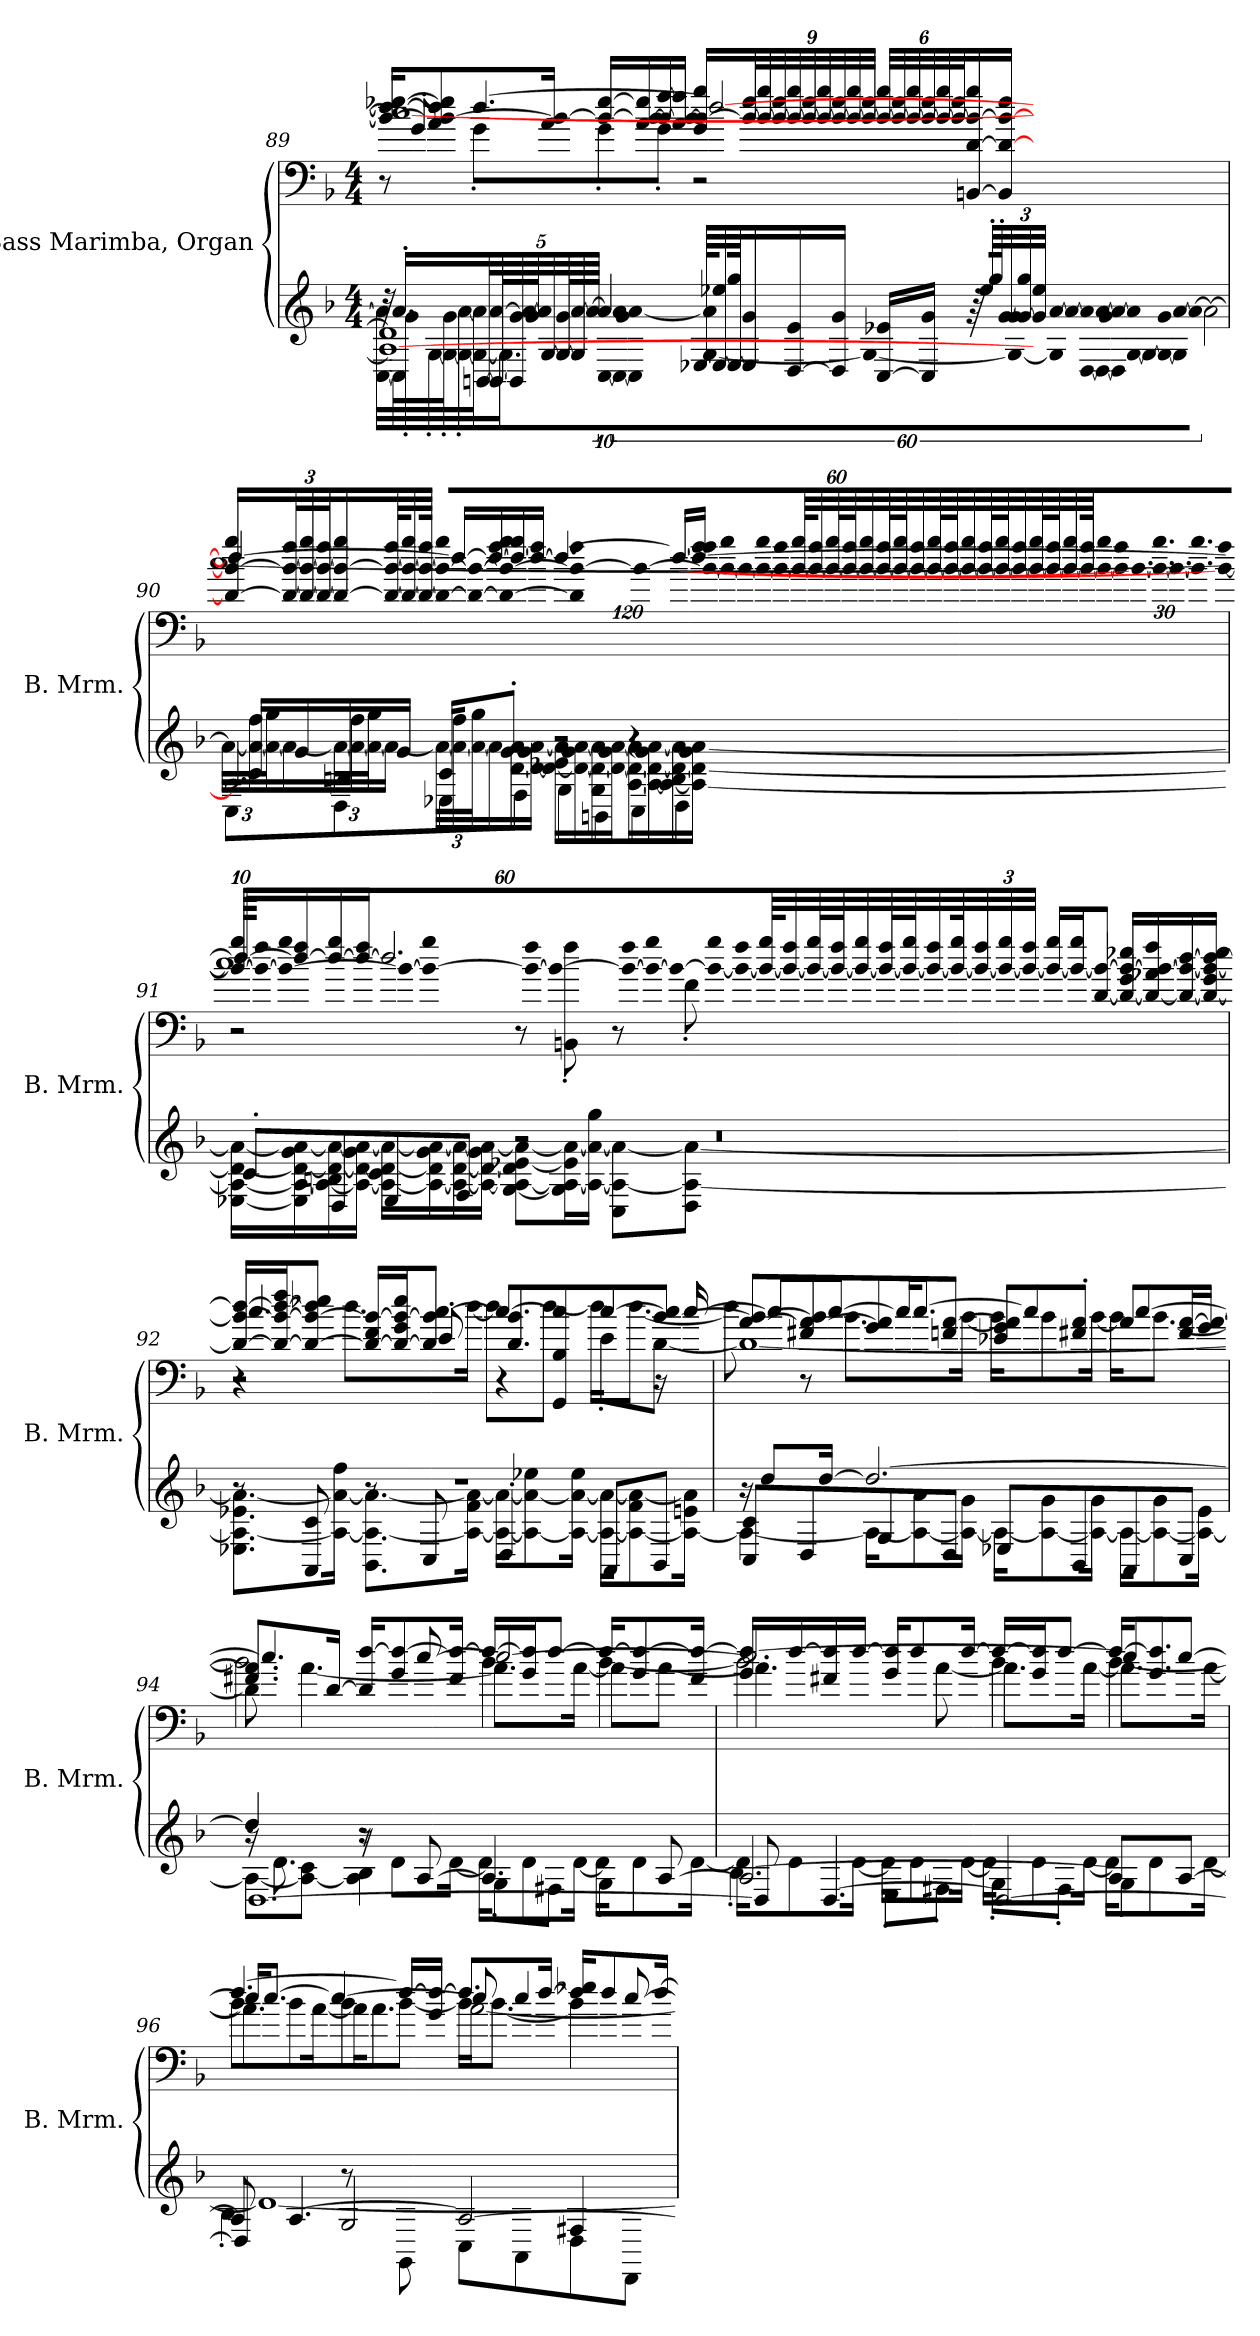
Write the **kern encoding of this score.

**kern	**kern
*part1	*part1
*staff2	*staff1
*I"Bass Marimba, Organ	*
*I'B. Mrm.	*
!!LO:PB:g=z
*clefG2	*clefF4
*k[b-]	*k[b-]
*M4/4	*M4/4
=89	=89
*^	*^
*	*^	*	*^
*	*	*^	*	*	*^
1A_	[32C\ 32a\]LLL	32r	1d]	16b-/_ 16dd/_ [16ee-X/KL	1cc_	8g'/	8r
.	64C\L]	16.a'/LL	.	.	.	.	.
.	64g'\	.	.	.	.	.	.
.	[64G'\	.	.	8a/ 8b-/_ 8dd/] 8ee-/]	.	.	.
.	64G\_' 64g\'J	.	.	.	.	.	.
.	32G\_' [32a\'	.	.	.	.	.	.
*	*	*Xbrackettup	*	*	*	*	*
.	32G\_ 32a\]J	[40BBn/L	.	.	.	[4.dd/	8g'\L
.	.	80BB/_ [80a/L	.	.	.	.	.
.	16.G\]	.	.	.	.	.	.
.	.	80BB/] [80g/ 80a/_	.	.	.	.	.
.	.	80g/] 80a/]J	.	.	.	.	.
.	.	[40G/	.	16a/ 16b-/_Jk	.	.	.
.	.	80G/_ 80g/L	.	.	.	.	.
.	.	80G/] [80a/	.	.	.	.	.
.	.	80a/JJJJ_	.	.	.	.	.
!	!LO:N:vis=64	!	!	!	!	!	!
.	[640%9C\KL	4a/]	.	16b-/_ [16ee-/LL	.	.	8g'\
!	!LO:N:vis=32	!	!	!	!	!	!
.	1920%53C\_ [1920%53a\	.	.	.	.	.	.
!	!LO:N:vis=64	!	!	!	!	!	!
.	640%9C\] 640%9g\ 640%9a\_L	.	.	.	.	.	.
!	!LO:N:vis=64	!	!	!	!	!	!
.	[640%9G\ 640%9a\]	.	.	.	.	.	.
.	.	.	.	16a/ 16b-/_ 16ee-/]	.	.	.
!	!LO:N:vis=64	!	!	!	!	!	!
.	640%9G\_	.	.	.	.	.	.
!	!LO:N:vis=64	!	!	!	!	!	!
.	640%9G\_ 640%9g\	.	.	.	.	.	.
!	!LO:N:vis=64	!	!	!	!	!	!
.	640%9G\] [640%9a\	.	.	.	.	.	.
!	!LO:N:vis=64	!	!	!	!	!	!
.	640%9a\_	.	.	.	.	.	.
.	.	.	.	16b-/_ [16ff/	.	.	8g'\J
!	!LO:N:vis=64	!	!	!	!	!	!
.	[640%9D\ 640%9a\]J	.	.	.	.	.	.
!	!LO:N:vis=32	!	!	!	!	!	!
.	1920%53D\_ [1920%53a\	.	.	.	.	.	.
!	!LO:N:vis=64	!	!	!	!	!	!
.	640%9D\] 640%9g\ 640%9a\_L	.	.	.	.	.	.
!	!LO:N:vis=64	!	!	!	!	!	!
.	[640%9G\ 640%9a\]	.	.	.	.	.	.
.	.	.	.	16a/ 16b-/_ 16ff/]JJ	.	.	.
!	!LO:N:vis=64	!	!	!	!	!	!
.	640%9G\_	.	.	.	.	.	.
!	!LO:N:vis=64	!	!	!	!	!	!
.	640%9G\_ 640%9g\	.	.	.	.	.	.
!	!LO:N:vis=64	!	!	!	!	!	!
.	640%9G\] [640%9a\	.	.	.	.	.	.
!	!LO:N:vis=64	!	!	!	!	!	!
.	640%9a\JJJJ_	.	.	.	.	.	.
.	.	[64E-X/KLLL	.	16g/ 16b-/_ 16gg/LL	.	2dd/_	2r
.	2a\_	.	.	.	.	.	.
.	.	32E-/_ 32ee-X/	.	.	.	.	.
.	.	64E-/_ 64gg/JK	.	.	.	.	.
*	*	*	*	*Xbrackettup	*	*	*
.	.	16E-/] 16g/	.	48b-/_ 48ee-/L	.	.	.
.	.	.	.	48b-/_ 48gg/	.	.	.
.	.	.	.	48b-/_ 48ee-/	.	.	.
.	.	[16D/ 16e/	.	48b-/_ 48gg/	.	.	.
.	.	.	.	48b-/_ 48ee-/	.	.	.
.	.	.	.	48b-/_ 48gg/	.	.	.
.	.	16D/] 16g/JJ	.	48b-/_ 48ee-/	.	.	.
.	.	.	.	48b-/_ 48gg/	.	.	.
.	.	.	.	48b-/_ 48ee-/JJJ	.	.	.
.	.	[16C/ 16e-X/LL	.	48b-/_ 48gg/LLL	.	.	.
.	.	.	.	48b-/_ 48ee-/	.	.	.
.	.	.	.	48b-/_ 48gg/	.	.	.
.	.	16C/] 16g/JJ	.	48b-/_ 48ee-/	.	.	.
.	.	.	.	48b-/_ 48gg/	.	.	.
.	.	.	.	48b-/_ 48ee-/J	.	.	.
.	.	64r	.	[16BBn/ [16d/ 16b-/_ 16gg/	.	.	.
.	.	32ee-'/LLL	.	.	.	.	.
.	.	64gg'/K	.	.	.	.	.
.	.	[48g/	.	16BB/] 16d/_ 16b-/_ 16ee-/JJ	.	.	.
.	.	48g/_ 48gg/	.	.	.	.	.
.	.	48g/] 48ee-/JJJ	.	.	.	.	.
480ryy	.	480ryy	480ryy	480ryy	480ryy	480ryy	480ryy
*	*	*	*	*	*	*v	*v
!!LO:LB:g=z
=90	=90	=90	=90	=90	=90	=90
2.A/]	48a\LLL_	16c/LL	8C\L	16d/_ 16b-/_ 16gg/LL	1cc_	4dd/_
.	48a\_ 48ff\	.	.	.	.	.
.	48a\_ 48gg\J	.	.	.	.	.
.	16a\_	16g/	.	48d/_ 48b-/_ 48ff/L	.	.
.	.	.	.	48d/_ 48b-/_ 48gg/	.	.
.	.	.	.	48d/_ 48b-/_ 48ff/J	.	.
.	48a\L_	16Bn/	8D\	16d/_ 16b-/_ 16gg/	.	.
.	48a\_ 48ff\	.	.	.	.	.
.	48a\_ 48gg\J	.	.	.	.	.
.	16a\JJ_	16g/JJ	.	64d/_ 64b-/_ 64ff/KL	.	.
.	.	.	.	32d/_ 32b-/_ 32gg/	.	.
.	.	.	.	64d/_ 64b-/_ 64ff/JJJk	.	.
!	!	!	!	!LO:N:vis=32	!	!
.	48a\LLL_	16c/KL	8E-X\	1920%53d/_ 1920%53b-/_ 1920%53gg/KLL	.	16dd/LL_
.	48a\_ 48ff\	.	.	.	.	.
!	!	!	!	!LO:N:vis=16	!	!
.	.	.	.	1920%107d/_ 1920%107b-/_	.	.
.	48a\_ 48gg\J	.	.	.	.	.
.	16a\_	8.g'/J	.	.	.	16dd/_ 16ff/
!	!	!	!	!LO:N:vis=64	!	!
.	.	.	.	640%9d/_ 640%9b-/_ 640%9gg/KL	.	.
!	!	!	!	!LO:N:vis=32	!	!
.	.	.	.	1920%53d/] 1920%53b-/_ 1920%53ff/	.	.
!	!	!	!	!LO:N:vis=64	!	!
.	[16d\ 16a\_	.	8F\J	640%9b-/K_	.	16dd/_ 16gg/
!	!	!	!	!LO:N:vis=32	!	!
.	.	.	.	1920%53b-/_ 1920%53ff/	.	.
!	!	!	!	!LO:N:vis=32	!	!
.	.	.	.	1920%53b-/_ 1920%53gg/	.	.
.	16d\_ 16g\ 16a\_JJ	.	.	.	.	16dd/_ 16ff/JJ
!	!	!	!	!LO:N:vis=64	!	!
.	.	.	.	640%9b-/L_	.	.
!	!	!	!	!LO:N:vis=64	!	!
.	.	.	.	640%9b-/_ 640%9gg/J	.	.
!	!	!	!	!LO:N:vis=32	!	!
.	.	.	.	1920%53b-/_ 1920%53ff/	.	.
.	16d\_ 16e-X\ 16a\_LL	2r	8G\L	64b-/_ 64gg/K	.	4.dd/_
.	.	.	.	32b-/_ 32ff/	.	.
.	.	.	.	64b-/_ 64gg/L	.	.
.	16d\_ 16g\ 16a\_	.	.	64b-/_ 64ff/J	.	.
.	.	.	.	32b-/_ 32gg/	.	.
.	.	.	.	64b-/_ 64ff/L	.	.
.	16G\ 16d\_ 16a\_	.	8BBn\	64b-/_ 64gg/J	.	.
.	.	.	.	32b-/_ 32ff/	.	.
.	.	.	.	64b-/_ 64gg/L	.	.
.	16d\_ 16g\ 16a\_JJ	.	.	64b-/_ 64ff/J	.	.
.	.	.	.	32b-/_ 32gg/	.	.
.	.	.	.	64b-/_ 64ff/L	.	.
4r	[16A\ 16d\_ 16a\_LL	.	8C\	64b-/_ 64gg/J	.	.
.	.	.	.	32b-/_ 32ff/	.	.
.	.	.	.	64b-/_ 64gg/L	.	.
.	16A\_ 16d\_ 16g\ 16a\_	.	.	64b-/_ 64ff/J	.	.
.	.	.	.	32b-/_ 32gg/	.	.
.	.	.	.	64b-/_ 64ff/L	.	.
!	!	!	!	!LO:N:vis=256%9	!	!
.	16A\_ 16B\ 16d\_ 16a\_	.	8D\J	960%17b-/_ 960%17gg/	.	16dd/LL_
!	!	!	!	!LO:N:vis=256%9	!	!
.	.	.	.	960%17b-/_ 960%17ff/	.	.
.	.	.	.	1920ryy	.	.
!	!	!	!	!LO:N:vis=256.	!	!
.	.	.	.	1920%17b-/L_	.	.
!	!	!	!	!LO:N:vis=256.	!	!
.	.	.	.	1920%17b-/_ 1920%17gg/J	.	.
!	!	!	!	!LO:N:vis=32.	!	!
.	.	.	.	640%17b-/_	.	.
.	16A\_ 16d\_ 16g\ 16a\_JJ	.	.	.	.	16dd/_ 16ff/JJ
!	!	!	!	!LO:N:vis=32.	!	!
.	.	.	.	640%17b-/_ 640%17gg/	.	.
.	.	.	.	1920ryy	.	.
!	!	!	!	!LO:N:vis=256%9	!	!
.	.	.	.	960%17b-/_ 960%17ff/JJJJ	.	.
*	*	*v	*v	*	*	*
*	*	*	*v	*v	*v
!!LO:LB:g=z
=91	=91	=91	=91
!	!	!	!LO:N:vis=64
*	*	*	*^
*	*	*	*	*^
*	*	*	*	*	*^
1r	[16E-X\ 16A\_ 16d\_ 16a\_LL	8c'/L	640%9b-/_ 640%9gg/KLLL	1cc]	16dd/LL_	2r
!	!	!	!LO:N:vis=32	!	!	!
.	.	.	1920%53b-/_ 1920%53ff/	.	.	.
!	!	!	!LO:N:vis=64	!	!	!
.	.	.	640%9b-/_ 640%9gg/K	.	.	.
!	!	!	!LO:N:vis=32	!	!	!
.	.	.	1920%53b-/_	.	.	.
.	16E-\] 16A\_ 16d\_ 16g\ 16a\_	.	.	.	16dd/_ 16ff/	.
!	!	!	!LO:N:vis=64	!	!	!
.	.	.	640%9b-/_ 640%9gg/K	.	.	.
!	!	!	!LO:N:vis=32	!	!	!
.	.	.	1920%53b-/_ 1920%53ff/	.	.	.
!	!	!	!LO:N:vis=64	!	!	!
.	16A\_ 16Bn\ 16d\_ 16a\_	8D/	640%9b-/K_	.	16dd/_ 16gg/	.
!	!	!	!LO:N:vis=32	!	!	!
.	.	.	1920%53b-/_ 1920%53ff/	.	.	.
!	!	!	!LO:N:vis=32	!	!	!
.	.	.	1920%53b-/_ 1920%53gg/	.	.	.
.	16A\_ 16d\_ 16g\ 16a\_JJ	.	.	.	16dd/_ 16ff/JJ	.
!	!	!	!LO:N:vis=64	!	!	!
.	.	.	640%9b-/L_	.	.	.
!	!	!	!LO:N:vis=64	!	!	!
.	.	.	640%9b-/_ 640%9gg/J	.	.	.
!	!	!	!LO:N:vis=32	!	!	!
.	.	.	1920%53b-/_ 1920%53ff/	.	.	.
.	16A\_ 16c\ 16d\_ 16a\_LL	8E-/	64b-/_ 64gg/K	.	2.dd/]	.
.	.	.	32b-/_ 32ff/	.	.	.
.	.	.	64b-/_ 64gg/L	.	.	.
.	16A\_ 16d\] 16g\ 16a\_	.	64b-/_ 64ff/J	.	.	.
.	.	.	32b-/_ 32gg/	.	.	.
.	.	.	64b-/_ 64ff/L	.	.	.
.	16A\_ [16d\ 16a\_	8F/J	64b-/_ 64gg/J	.	.	.
.	.	.	32b-/_ 32ff/	.	.	.
.	.	.	64b-/_ 64gg/K	.	.	.
.	16A\_ 16d\_ 16g\ 16a\_JJ	.	48b-/_ 48ff/	.	.	.
.	.	.	48b-/_ 48gg/	.	.	.
.	.	.	48b-/_ 48ff/JJJ	.	.	.
.	[8G\ 8A\_ 8d\] [8e-X\ 8a\_L	2r	16b-/_ 16gg/LL	.	.	8r
.	.	.	16b-/_ 16gg/J	.	.	.
.	16G\] 16A\_ 16e-\] 16a\_L	.	[8d/ 8b-/_J	.	.	8BBn\' 8ff\'
.	16A\_ 16a\_ 16gg\JJ	.	.	.	.	.
.	8C\ 8A\_ 8a\_L	.	16d/_ 16g/ 16b-/_ 16ee-X/LL	.	.	8r
.	.	.	16d/_ 16a-X/ 16b-/_ 16ff/	.	.	.
.	8D\ 8A\_ 8a\_J	.	16d/_ 16b-/_ [16dd/	.	.	8f'\
.	.	.	16d/_ 16g/ 16b-/_ 16dd/_ 16ee-/JJ	.	.	.
!!LO:LB:g=z	!!	!!	!!
=92	=92	=92	=92	=92	=92	=92
1r	8.E-X\ 8.A\_ 8.e-X\ 8.a\_L	8r	16d/_ 16b-/_ 16dd/_LL	4r	4.cc/	2r
.	.	.	16d/_ 16b-/_ 16dd/_ 16ff/J	.	.	.
.	.	8AA/ 8c/	8d/_ 8b-/_ 8dd/] 8ee-X/J	.	.	.
.	16A\_ 16a\_ 16ff\Jk	.	.	.	.	.
.	8.BB-\ 8.A\_ 8.a\_L	8r	16d/_ 16f/ 16b-/_LL	8.dd\L	.	.
.	.	.	16d/_ 16g/ 16b-/_ 16ee-/J	.	.	.
.	.	8C/	8d/] 8b-/] [8cc/J	.	8e'/	.
.	16A\_ 16f\ 16a\_Jk	.	.	[16dd\Jk	.	.
.	16A\_ 16a\_KL	4D'/	8cc/L_	8dd\L]	4.d/ 4.b-/	4r
.	8A\_ 8a\_ 8ee-X\	.	.	.	.	.
.	.	.	8GG/ 8B-/ 8cc/]	[8dd\J	.	.
.	16A\_ 16a\_ 16ee-\Jk	.	.	.	.	.
.	16A\_ 16a\_KL	8AA/L	[8cc/	16dd\KL]	.	8e'\L
.	8A\_ 8f\ 8a\_	.	.	[8.dd\J	.	.
.	.	8BB-/J	[8b-/ 8cc/]J	.	16r	[8d\J
.	16A\_ 16en\ 16a\]Jk	.	.	.	[16cc/	.
!!LO:LB:g=z	!!	!!	!!
=93	=93	=93	=93	=93	=93	=93
16r	4A\_	8C/ 8c/L	[8a/ 8b-/_L	8dd\]	8cc/L]	1d_
8dd/L	.	.	.	.	.	.
.	.	8D/	8f#X/ 8a/_ 8b-/]	8r	[8cc/J	.
[16dd/Jk	.	.	.	.	.	.
2.dd/_	16A\KL_	8G/	8g/ 8a/]	8.b-\L	16cc/KL]	.
.	8A\_ 8a\	.	.	.	[8.cc/J	.
.	.	8D/J	8fn/ [8a/J	.	.	.
.	16A\_ 16g\Jk	.	.	[16b-\Jk	.	.
.	16A\KL_	8E-X/L	8e-X/ 8g/ 8a/]L	16b-\KL]	4cc/]	.
.	8A\_ 8g\	.	.	8b-\	.	.
.	.	8BB-/	8f#X/' 8a/'J	.	.	.
.	16A\_ 16g\Jk	.	.	[16b-\Jk	.	.
.	16A\KL_	8AA/	8a/L	16b-\KL]	[4cc/	.
.	8A\_ 8g\	.	.	[8.b-\J	.	.
.	.	8C/J	16f#/ [16a/L	.	.	.
.	16A\_ 16e\Jk	.	16g/ 16a/_JJ	.	.	.
!!LO:LB:g=z	!!	!!	!!
=94	=94	=94	=94	=94	=94	=94
*	*	*^	*	*	*	*
4dd/]	8A\L_	[1D	16r	8.f#X/ 8.a/]L	2b-\]	4.cc/]	8d\]
.	.	.	8.d'\	.	.	.	.
.	8A\_ 8c\J	.	.	.	.	.	[4.a\
.	.	.	.	[16d/Jk	.	.	.
8r	4A\] 4B-\	.	16r	16d/] [16dd/KL	.	.	.
.	.	.	8d\L	8g/ 8dd/_	.	.	.
[8A/	.	.	.	.	.	[8cc/	.
.	.	.	[16d\Jk	16f#/ 16dd/_Jk	.	.	.
4.A/]	8G'\L	.	16d\KL]	16dd/LL_	4b-\	2cc/_	8.a\L]
.	.	.	8d\	16g/ 16dd/]J	.	.	.
.	8F#X'\J	.	.	[8dd/J	.	.	.
.	.	.	[16d\Jk	.	.	.	[16a\Jk
.	4G'\	.	16d\KL]	16dd/KL_	[4b-\	.	8a\L]
.	.	.	8d\	8g/ 8dd/_	.	.	.
[8A/	.	.	.	.	.	.	[8a\J
.	.	.	[16d\Jk	16f#/ 16dd/_Jk	.	.	.
!!LO:PB:g=z	!!	!!	!!
=95	=95	=95	=95	=95	=95	=95	=95
2.A/_	4B-'\	8D/]	16d\KL]	16g/ 16dd/]LL	2b-\]	2.cc/_	4.a\]
.	.	.	8d\	[16dd/	.	.	.
.	.	[4.D/	.	16f#X/ 16dd/]	.	.	.
.	.	.	[16d\Jk	[16dd/JJ	.	.	.
.	8E'\L	.	16d\KL]	16g/ 16dd/]KL	.	.	.
.	.	.	8d\	8dd/	.	.	.
.	8F#X'\J	.	.	.	.	.	[8a\
.	.	.	[16d\Jk	[16dd/Jk	.	.	.
.	8G'\L	2D/_	16d\KL]	16dd/LL_	4b-\	.	8.a\L]
.	.	.	8d\	16g/ 16dd/]J	.	.	.
.	8F#'\J	.	.	[8dd/J	.	.	.
.	.	.	[16d\Jk	.	.	.	[16a\Jk
8A/L]	4G'\	.	16d\KL]	16dd/KL_	[4b-\	8cc/L]	8.a\L]
.	.	.	8d\	8.g/ 8.dd/]J	.	.	.
[8A/J	.	.	.	.	.	[8cc/J	.
.	.	.	[16d\Jk	.	.	.	[16a\Jk
!!LO:LB:g=z	!!	!!	!!
=96	=96	=96	=96	=96	=96	=96	=96
8A/]	4B-'\	4D/]	1d_	[4.dd/	8b-\L]	16cc/KL]	8.a\L]
.	.	.	.	.	.	[8.cc/J	.
[4.A/	.	.	.	.	8b-\	.	.
.	.	.	.	.	.	.	[16a\Jk
.	8r	2G/	.	.	8b-\	4cc/_	16a\KL]
.	.	.	.	.	.	.	8.a\J
.	8GG\	.	.	16dd/LL_	[8b-\J	.	.
.	.	.	.	16g/ 16dd/_JJ	.	.	.
2A/_	8C\L	.	.	8.dd/L]	16b-\KL]	8cc/]	[2a\
.	.	.	.	.	[8.b-\J	.	.
.	8AA\	.	.	.	.	4cc/	.
.	.	.	.	[16dd/Jk	.	.	.
.	8D\	4F#X/	.	16dd/] 16ee-X/KL	4b-\]	.	.
.	.	.	.	8dd/	.	.	.
.	8DD\J	.	.	.	.	[8cc/	.
.	.	.	.	[16dd/Jk	.	.	.
*v	*v	*v	*v	*	*	*	*
*	*v	*v	*v	*v
=	=
*-	*-
